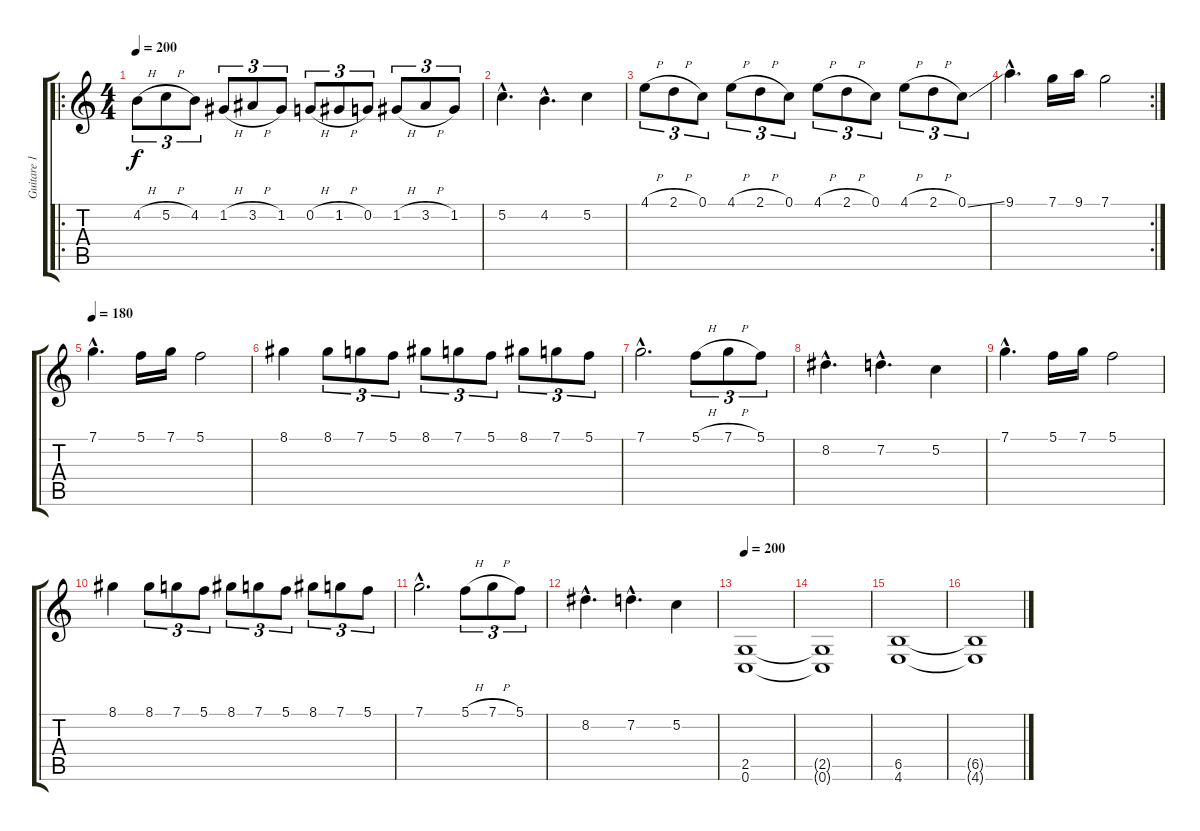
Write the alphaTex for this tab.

\track ("Guitare 1" "Guitare 1") {instrument distortionguitar}
\staff {score tabs}
\tuning (C4 G3 Eb3 Bb2 F2 C2) {hide}
\ro
\ts (4 4)
\tempo 200
\clef g2
\ks c
4.2{h}.8{tu (3 2) dy f} 5.2{h}.8{tu (3 2)} 4.2.8{tu (3 2)} 1.2{h}.8{tu (3 2)} 3.2{h}.8{tu (3 2)} 1.2.8{tu (3 2)} 0.2{h}.8{tu (3 2)} 1.2{h}.8{tu (3 2)} 0.2.8{tu (3 2)} 1.2{h}.8{tu (3 2)} 3.2{h}.8{tu (3 2)} 1.2.8{tu (3 2)} |
5.2{hac}.4{d} 4.2{hac}.4{d} 5.2.4 |
4.1{h}.8{tu (3 2)} 2.1{h}.8{tu (3 2)} 0.1.8{tu (3 2)} 4.1{h}.8{tu (3 2)} 2.1{h}.8{tu (3 2)} 0.1.8{tu (3 2)} 4.1{h}.8{tu (3 2)} 2.1{h}.8{tu (3 2)} 0.1.8{tu (3 2)} 4.1{h}.8{tu (3 2)} 2.1{h}.8{tu (3 2)} 0.1{ss}.8{tu (3 2)} |
\rc 2
9.1{hac}.4{d} 7.1.16 9.1.16 7.1.2 |
\tempo 180
7.1{hac}.4{d} 5.1.16 7.1.16 5.1.2 |
8.1.4 8.1.8{tu (3 2)} 7.1.8{tu (3 2)} 5.1.8{tu (3 2)} 8.1.8{tu (3 2)} 7.1.8{tu (3 2)} 5.1.8{tu (3 2)} 8.1.8{tu (3 2)} 7.1.8{tu (3 2)} 5.1.8{tu (3 2)} |
7.1{hac}.2{d} 5.1{h}.8{tu (3 2)} 7.1{h}.8{tu (3 2)} 5.1.8{tu (3 2)} |
8.2{hac}.4{d} 7.2{hac}.4{d} 5.2.4 |
7.1{hac}.4{d} 5.1.16 7.1.16 5.1.2 |
8.1.4 8.1.8{tu (3 2)} 7.1.8{tu (3 2)} 5.1.8{tu (3 2)} 8.1.8{tu (3 2)} 7.1.8{tu (3 2)} 5.1.8{tu (3 2)} 8.1.8{tu (3 2)} 7.1.8{tu (3 2)} 5.1.8{tu (3 2)} |
7.1{hac}.2{d} 5.1{h}.8{tu (3 2)} 7.1{h}.8{tu (3 2)} 5.1.8{tu (3 2)} |
8.2{hac}.4{d} 7.2{hac}.4{d} 5.2.4 |
\tempo 200
(2.5 0.6).1 |
(2.5{t} 0.6{t}).1 |
(6.5 4.6).1 |
(6.5{t} 4.6{t}).1
